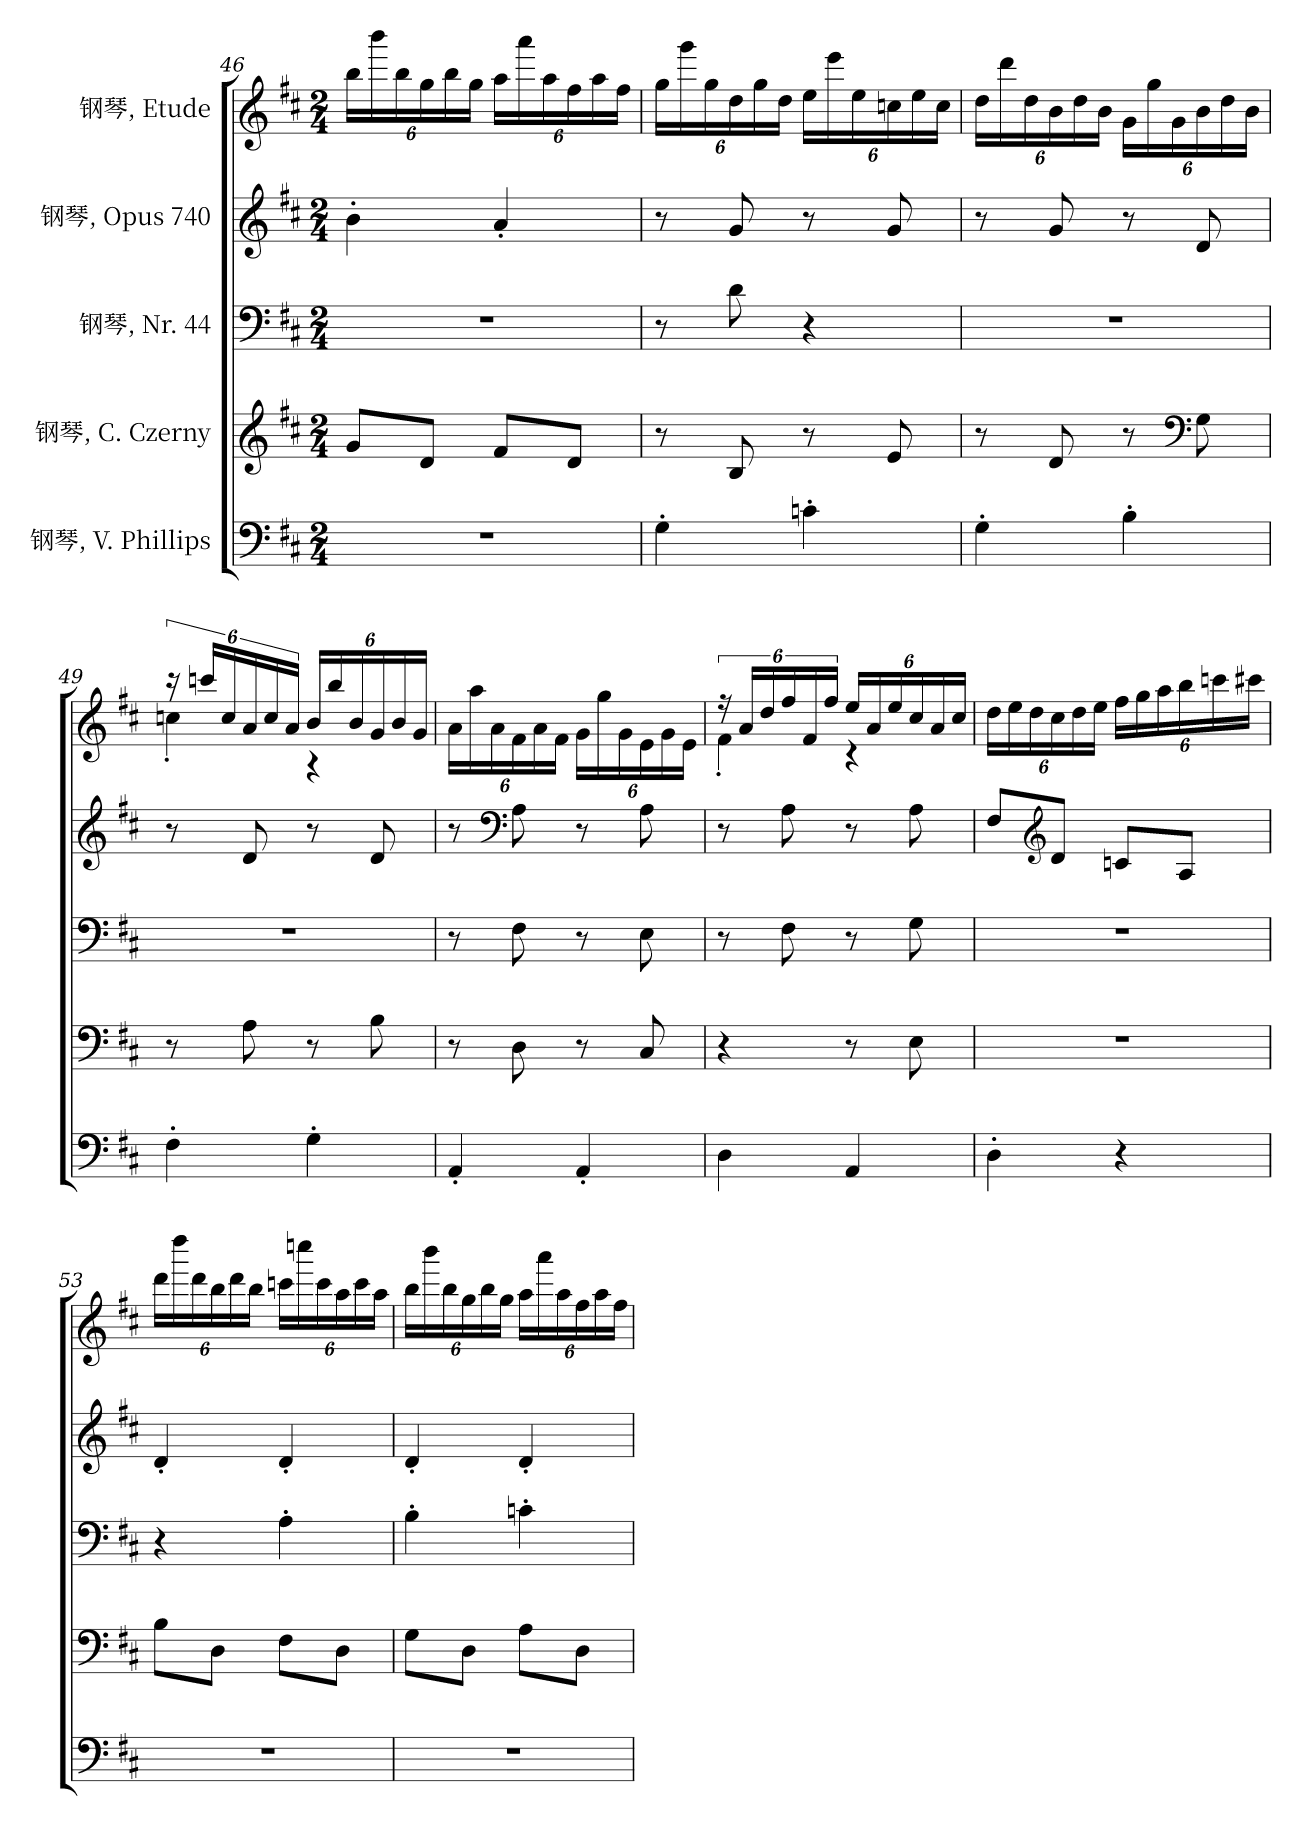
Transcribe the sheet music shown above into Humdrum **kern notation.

**kern	**kern	**kern	**kern	**kern
*part5	*part4	*part3	*part2	*part1
*staff5	*staff4	*staff3	*staff2	*staff1
*I"钢琴, V. Phillips	*I"钢琴, C. Czerny	*I"钢琴, Nr. 44	*I"钢琴, Opus 740	*I"钢琴, Etude
!!LO:PB:g=z
*clefF4	*clefG2	*clefF4	*clefG2	*clefG2
*k[f#c#]	*k[f#c#]	*k[f#c#]	*k[f#c#]	*k[f#c#]
*M2/4	*M2/4	*M2/4	*M2/4	*M2/4
*	*	*	*	*Xbrackettup
=46	=46	=46	=46	=46
2r	8g/L	2r	4b'\	24bb\LL
.	.	.	.	24bbb\
.	.	.	.	24bb\
.	8d/J	.	.	24gg\
.	.	.	.	24bb\
.	.	.	.	24gg\JJ
.	8f#/L	.	4a'/	24aa\LL
.	.	.	.	24aaa\
.	.	.	.	24aa\
.	8d/J	.	.	24ff#\
.	.	.	.	24aa\
.	.	.	.	24ff#\JJ
=47	=47	=47	=47	=47
4G'\	8r	8r	8r	24gg\LL
.	.	.	.	24ggg\
.	.	.	.	24gg\
.	8B/	8d\	8g/	24dd\
.	.	.	.	24gg\
.	.	.	.	24dd\JJ
4cn'\	8r	4r	8r	24ee\LL
.	.	.	.	24eee\
.	.	.	.	24ee\
.	8e/	.	8g/	24ccn\
.	.	.	.	24ee\
.	.	.	.	24cc\JJ
=48	=48	=48	=48	=48
4G'\	8r	2r	8r	24dd\LL
.	.	.	.	24ddd\
.	.	.	.	24dd\
.	8d/	.	8g/	24b\
.	.	.	.	24dd\
.	.	.	.	24b\JJ
4B'\	8r	.	8r	24g\LL
.	.	.	.	24gg\
.	.	.	.	24g\
*	*clefF4	*	*	*
.	8G\	.	8d/	24b\
.	.	.	.	24dd\
.	.	.	.	24b\JJ
!!LO:LB:g=z
=49	=49	=49	=49	=49
*	*	*	*	*brackettup
*	*	*	*	*^
4F#'\	8r	2r	8r	24r	4ccn'\
.	.	.	.	24cccn/LL	.
.	.	.	.	24cc/	.
*	*	*	*	*Xbrackettup	*
.	8A\	.	8d/	24a/	.
.	.	.	.	24cc/	.
.	.	.	.	24a/JJ	.
4G'\	8r	.	8r	24b/LL	4r
.	.	.	.	24bb/	.
.	.	.	.	24b/	.
.	8B\	.	8d/	24g/	.
.	.	.	.	24b/	.
.	.	.	.	24g/JJ	.
*	*	*	*	*v	*v
=50	=50	=50	=50	=50
4AA'/	8r	8r	8r	24a\LL
.	.	.	.	24aa\
.	.	.	.	24a\
*	*	*	*clefF4	*
.	8D\	8F#\	8A\	24f#\
.	.	.	.	24a\
.	.	.	.	24f#\JJ
4AA'/	8r	8r	8r	24g\LL
.	.	.	.	24gg\
.	.	.	.	24g\
.	8C#/	8E\	8A\	24e\
.	.	.	.	24g\
.	.	.	.	24e\JJ
=51	=51	=51	=51	=51
*	*	*	*	*brackettup
*	*	*	*	*^
4D\	4r	8r	8r	24r	4f#'\
.	.	.	.	24a/LL	.
.	.	.	.	24dd/	.
*	*	*	*	*Xbrackettup	*
.	.	8F#\	8A\	24ff#/	.
.	.	.	.	24f#/	.
.	.	.	.	24ff#/JJ	.
4AA/	8r	8r	8r	24ee/LL	4r
.	.	.	.	24a/	.
.	.	.	.	24ee/	.
.	8E\	8G\	8A\	24cc#/	.
.	.	.	.	24a/	.
.	.	.	.	24cc#/JJ	.
*	*	*	*	*v	*v
!!LO:PB:g=z
=52	=52	=52	=52	=52
4D'\	2r	2r	8F#/L	24dd\LL
.	.	.	.	24ee\
.	.	.	.	24dd\
*	*	*	*clefG2	*
.	.	.	8d/J	24cc#\
.	.	.	.	24dd\
.	.	.	.	24ee\JJ
4r	.	.	8cn/L	24ff#\LL
.	.	.	.	24gg\
.	.	.	.	24aa\
.	.	.	8A/J	24bb\
.	.	.	.	24cccn\
.	.	.	.	24ccc#X\JJ
=53	=53	=53	=53	=53
*	*	*	*	*MM113
2r	8B\L	4r	4d'/	24ddd\LL
.	.	.	.	24dddd\
.	.	.	.	24ddd\
.	8D\J	.	.	24bb\
.	.	.	.	24ddd\
.	.	.	.	24bb\JJ
.	8F#\L	4A'\	4d'/	24cccn\LL
.	.	.	.	24ccccn\
.	.	.	.	24ccc\
.	8D\J	.	.	24aa\
.	.	.	.	24ccc\
.	.	.	.	24aa\JJ
!!LO:LB:g=z
=54	=54	=54	=54	=54
2r	8G\L	4B'\	4d'/	24bb\LL
.	.	.	.	24bbb\
.	.	.	.	24bb\
.	8D\J	.	.	24gg\
.	.	.	.	24bb\
.	.	.	.	24gg\JJ
.	8A\L	4cn'\	4d'/	24aa\LL
.	.	.	.	24aaa\
.	.	.	.	24aa\
.	8D\J	.	.	24ff#\
.	.	.	.	24aa\
.	.	.	.	24ff#\JJ
=	=	=	=	=
*-	*-	*-	*-	*-
